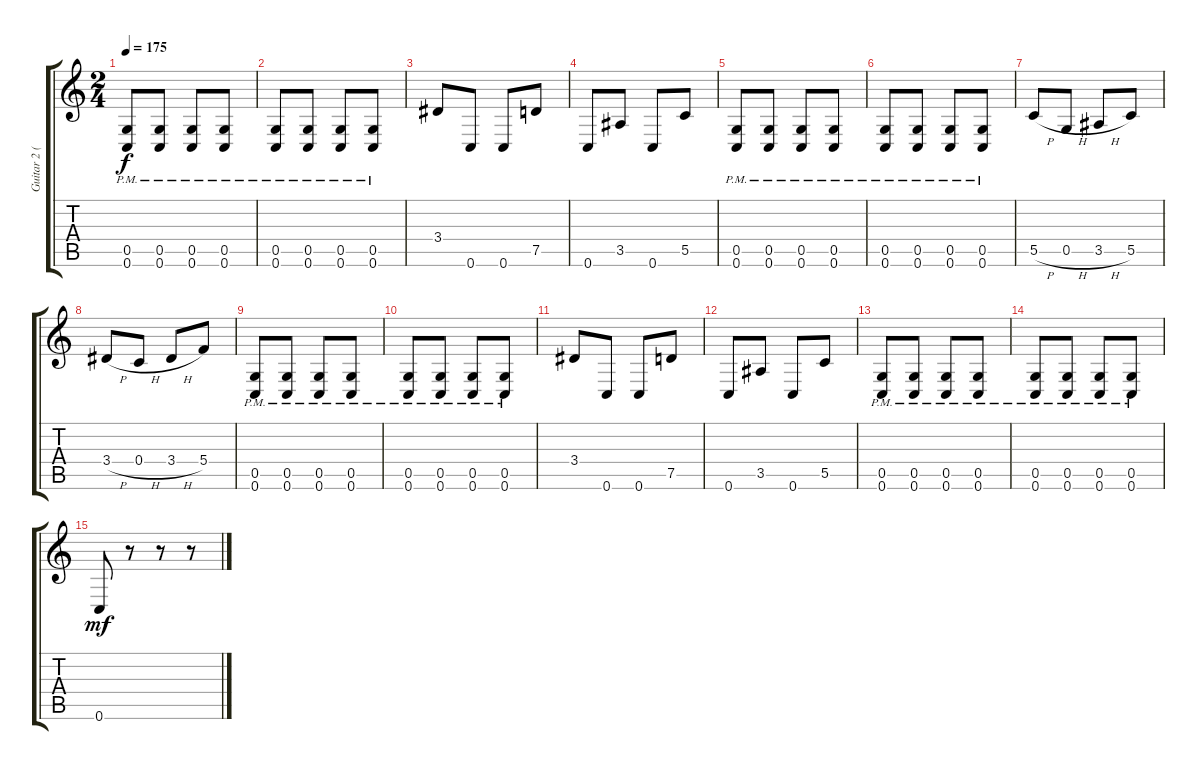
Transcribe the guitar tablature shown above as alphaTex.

\track ("Guitar 2 (Sgrosso)" "Guitar 2 (") {instrument distortionguitar}
\staff {score tabs}
\tuning (D4 A3 F3 C3 G2 C2) {hide}
\ts (2 4)
\tempo 175
\clef g2
\ks c
(0.5{pm} 0.6{pm}).8{dy f} (0.5{pm} 0.6{pm}).8 (0.5{pm} 0.6{pm}).8 (0.5{pm} 0.6{pm}).8 |
(0.5{pm} 0.6{pm}).8 (0.5{pm} 0.6{pm}).8 (0.5{pm} 0.6{pm}).8 (0.5{pm} 0.6{pm}).8 |
3.4.8 0.6.8 0.6.8 7.5.8 |
0.6.8 3.5.8 0.6.8 5.5.8 |
(0.5{pm} 0.6{pm}).8 (0.5{pm} 0.6{pm}).8 (0.5{pm} 0.6{pm}).8 (0.5{pm} 0.6{pm}).8 |
(0.5{pm} 0.6{pm}).8 (0.5{pm} 0.6{pm}).8 (0.5{pm} 0.6{pm}).8 (0.5{pm} 0.6{pm}).8 |
5.5{h}.8 0.5{h}.8 3.5{h}.8 5.5.8 |
3.4{h}.8 0.4{h}.8 3.4{h}.8 5.4.8 |
(0.5{pm} 0.6{pm}).8 (0.5{pm} 0.6{pm}).8 (0.5{pm} 0.6{pm}).8 (0.5{pm} 0.6{pm}).8 |
(0.5{pm} 0.6{pm}).8 (0.5{pm} 0.6{pm}).8 (0.5{pm} 0.6{pm}).8 (0.5{pm} 0.6{pm}).8 |
3.4.8 0.6.8 0.6.8 7.5.8 |
0.6.8 3.5.8 0.6.8 5.5.8 |
(0.5{pm} 0.6{pm}).8 (0.5{pm} 0.6).8 (0.5{pm} 0.6{pm}).8 (0.5{pm} 0.6{pm}).8 |
(0.5{pm} 0.6{pm}).8 (0.5{pm} 0.6{pm}).8 (0.5{pm} 0.6{pm}).8 (0.5{pm} 0.6{pm}).8 |
0.6.8{dy mf} r.8 r.8 r.8
